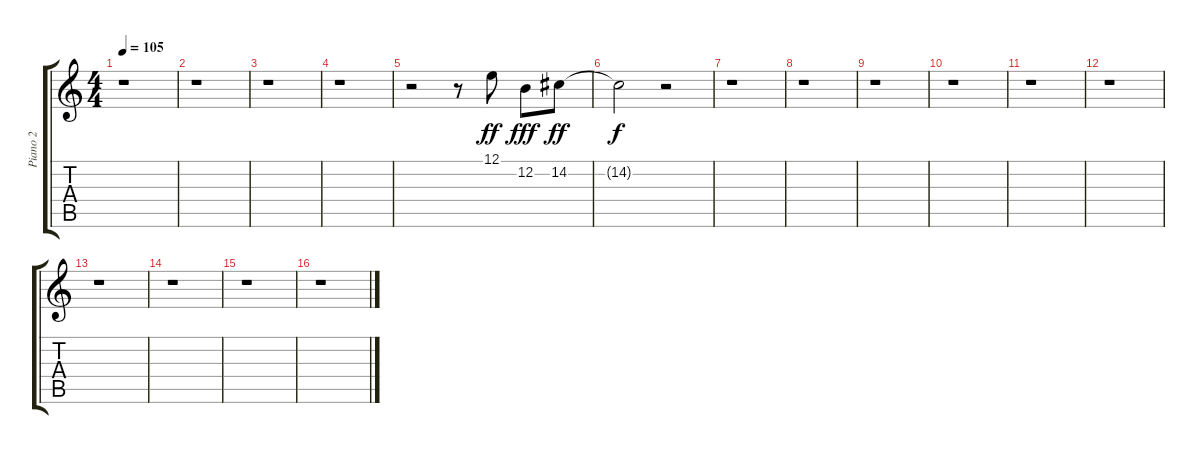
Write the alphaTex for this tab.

\track ("Piano 2" "Piano 2") {instrument brightacousticpiano}
\staff {score tabs}
\tuning (E4 B3 G3 D3 A2 E2) {hide}
\ts (4 4)
\tempo 105
\clef g2
\ks c
r.1{dy f} |
r.1 |
r.1 |
r.1 |
r.2 r.8 12.1.8{dy ff} 12.2.8{dy fff} 14.2.8{dy ff} |
14.2{t}.2{dy f} r.2 |
r.1 |
r.1 |
r.1 |
r.1 |
r.1 |
r.1 |
r.1 |
r.1 |
r.1 |
r.1
